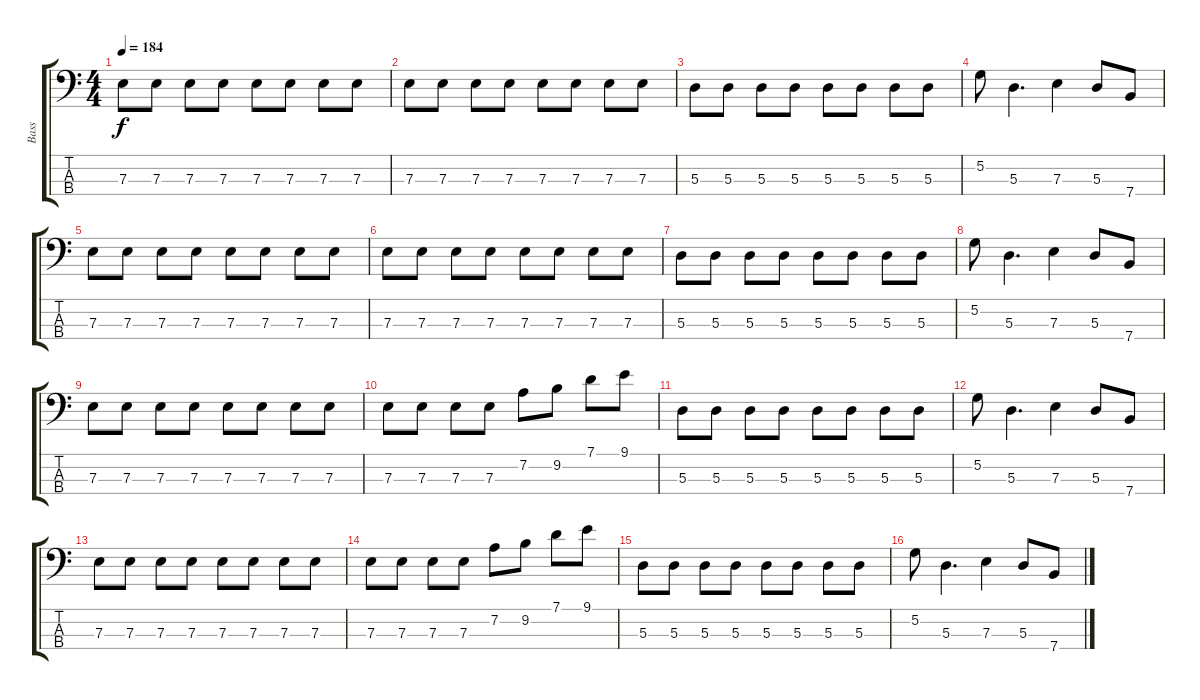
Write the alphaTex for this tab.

\track ("Bass" "Bass") {instrument electricbassfinger}
\staff {score tabs}
\tuning (G2 D2 A1 E1) {hide}
\ts (4 4)
\tempo 184
\clef f4
\ks c
7.3.8{dy f} 7.3.8 7.3.8 7.3.8 7.3.8 7.3.8 7.3.8 7.3.8 |
7.3.8 7.3.8 7.3.8 7.3.8 7.3.8 7.3.8 7.3.8 7.3.8 |
5.3.8 5.3.8 5.3.8 5.3.8 5.3.8 5.3.8 5.3.8 5.3.8 |
5.2.8 5.3.4{d} 7.3.4 5.3.8 7.4.8 |
7.3.8 7.3.8 7.3.8 7.3.8 7.3.8 7.3.8 7.3.8 7.3.8 |
7.3.8 7.3.8 7.3.8 7.3.8 7.3.8 7.3.8 7.3.8 7.3.8 |
5.3.8 5.3.8 5.3.8 5.3.8 5.3.8 5.3.8 5.3.8 5.3.8 |
5.2.8 5.3.4{d} 7.3.4 5.3.8 7.4.8 |
7.3.8 7.3.8 7.3.8 7.3.8 7.3.8 7.3.8 7.3.8 7.3.8 |
7.3.8 7.3.8 7.3.8 7.3.8 7.2.8 9.2.8 7.1.8 9.1.8 |
5.3.8 5.3.8 5.3.8 5.3.8 5.3.8 5.3.8 5.3.8 5.3.8 |
5.2.8 5.3.4{d} 7.3.4 5.3.8 7.4.8 |
7.3.8 7.3.8 7.3.8 7.3.8 7.3.8 7.3.8 7.3.8 7.3.8 |
7.3.8 7.3.8 7.3.8 7.3.8 7.2.8 9.2.8 7.1.8 9.1.8 |
5.3.8 5.3.8 5.3.8 5.3.8 5.3.8 5.3.8 5.3.8 5.3.8 |
5.2.8 5.3.4{d} 7.3.4 5.3.8 7.4.8
